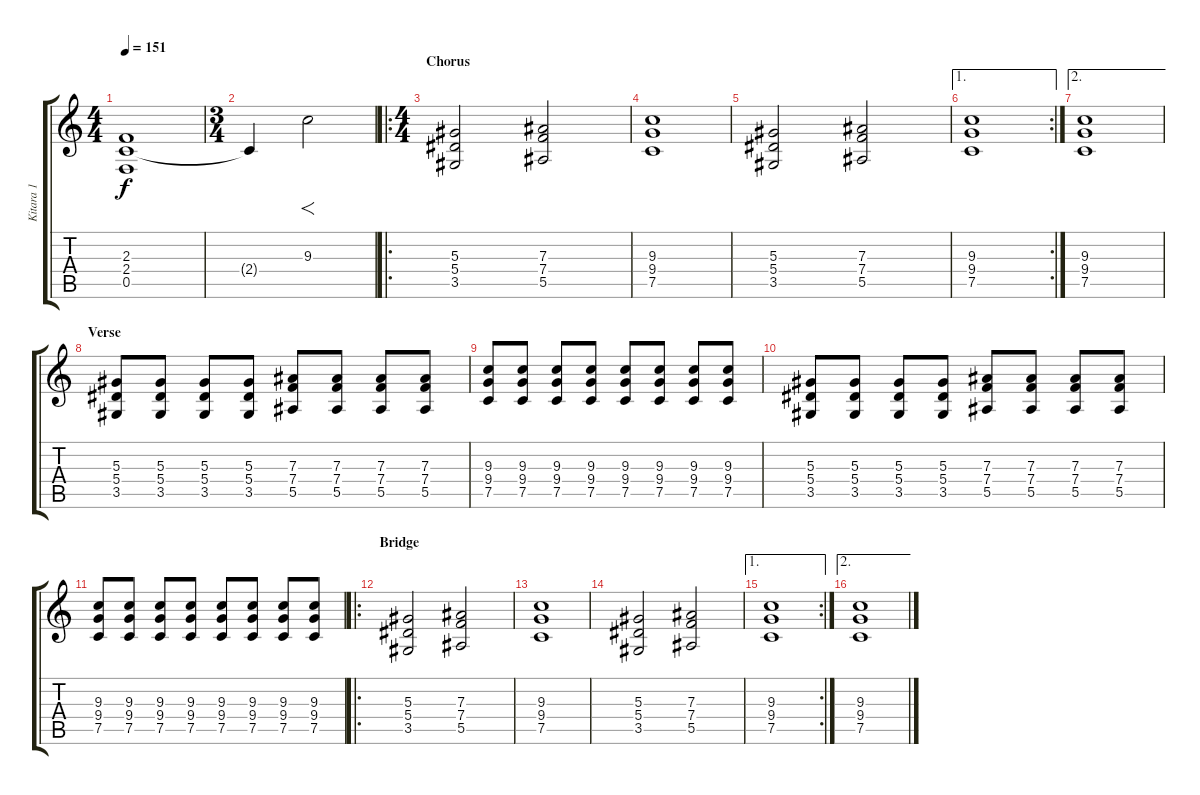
\track ("Kitara 1" "Kitara 1") {instrument distortionguitar}
\staff {score tabs}
\tuning (C4 G3 Eb3 Bb2 F2 C2) {hide}
\ts (4 4)
\tempo 151
\clef g2
\ks c
(2.3 2.4 0.5).1{dy f} |
\ts (3 4)
2.4{t}.4 9.3.2{f} |
\ro
\ts (4 4)
\section ("" "Chorus")
(5.3 5.4 3.5).2 (7.3 7.4 5.5).2 |
(9.3 9.4 7.5).1 |
(5.3 5.4 3.5).2 (7.3 7.4 5.5).2 |
\ae 1
\rc 2
(9.3 9.4 7.5).1 |
\ae 2
(9.3 9.4 7.5).1 |
\section ("" "Verse")
(5.3 5.4 3.5).8 (5.3 5.4 3.5).8 (5.3 5.4 3.5).8 (5.3 5.4 3.5).8 (7.3 7.4 5.5).8 (7.3 7.4 5.5).8 (7.3 7.4 5.5).8 (7.3 7.4 5.5).8 |
(9.3 9.4 7.5).8 (9.3 9.4 7.5).8 (9.3 9.4 7.5).8 (9.3 9.4 7.5).8 (9.3 9.4 7.5).8 (9.3 9.4 7.5).8 (9.3 9.4 7.5).8 (9.3 9.4 7.5).8 |
(5.3 5.4 3.5).8 (5.3 5.4 3.5).8 (5.3 5.4 3.5).8 (5.3 5.4 3.5).8 (7.3 7.4 5.5).8 (7.3 7.4 5.5).8 (7.3 7.4 5.5).8 (7.3 7.4 5.5).8 |
(9.3 9.4 7.5).8 (9.3 9.4 7.5).8 (9.3 9.4 7.5).8 (9.3 9.4 7.5).8 (9.3 9.4 7.5).8 (9.3 9.4 7.5).8 (9.3 9.4 7.5).8 (9.3 9.4 7.5).8 |
\ro
\section ("" "Bridge")
(5.3 5.4 3.5).2 (7.3 7.4 5.5).2 |
(9.3 9.4 7.5).1 |
(5.3 5.4 3.5).2 (7.3 7.4 5.5).2 |
\ae 1
\rc 2
(9.3 9.4 7.5).1 |
\ae 2
(9.3 9.4 7.5).1
